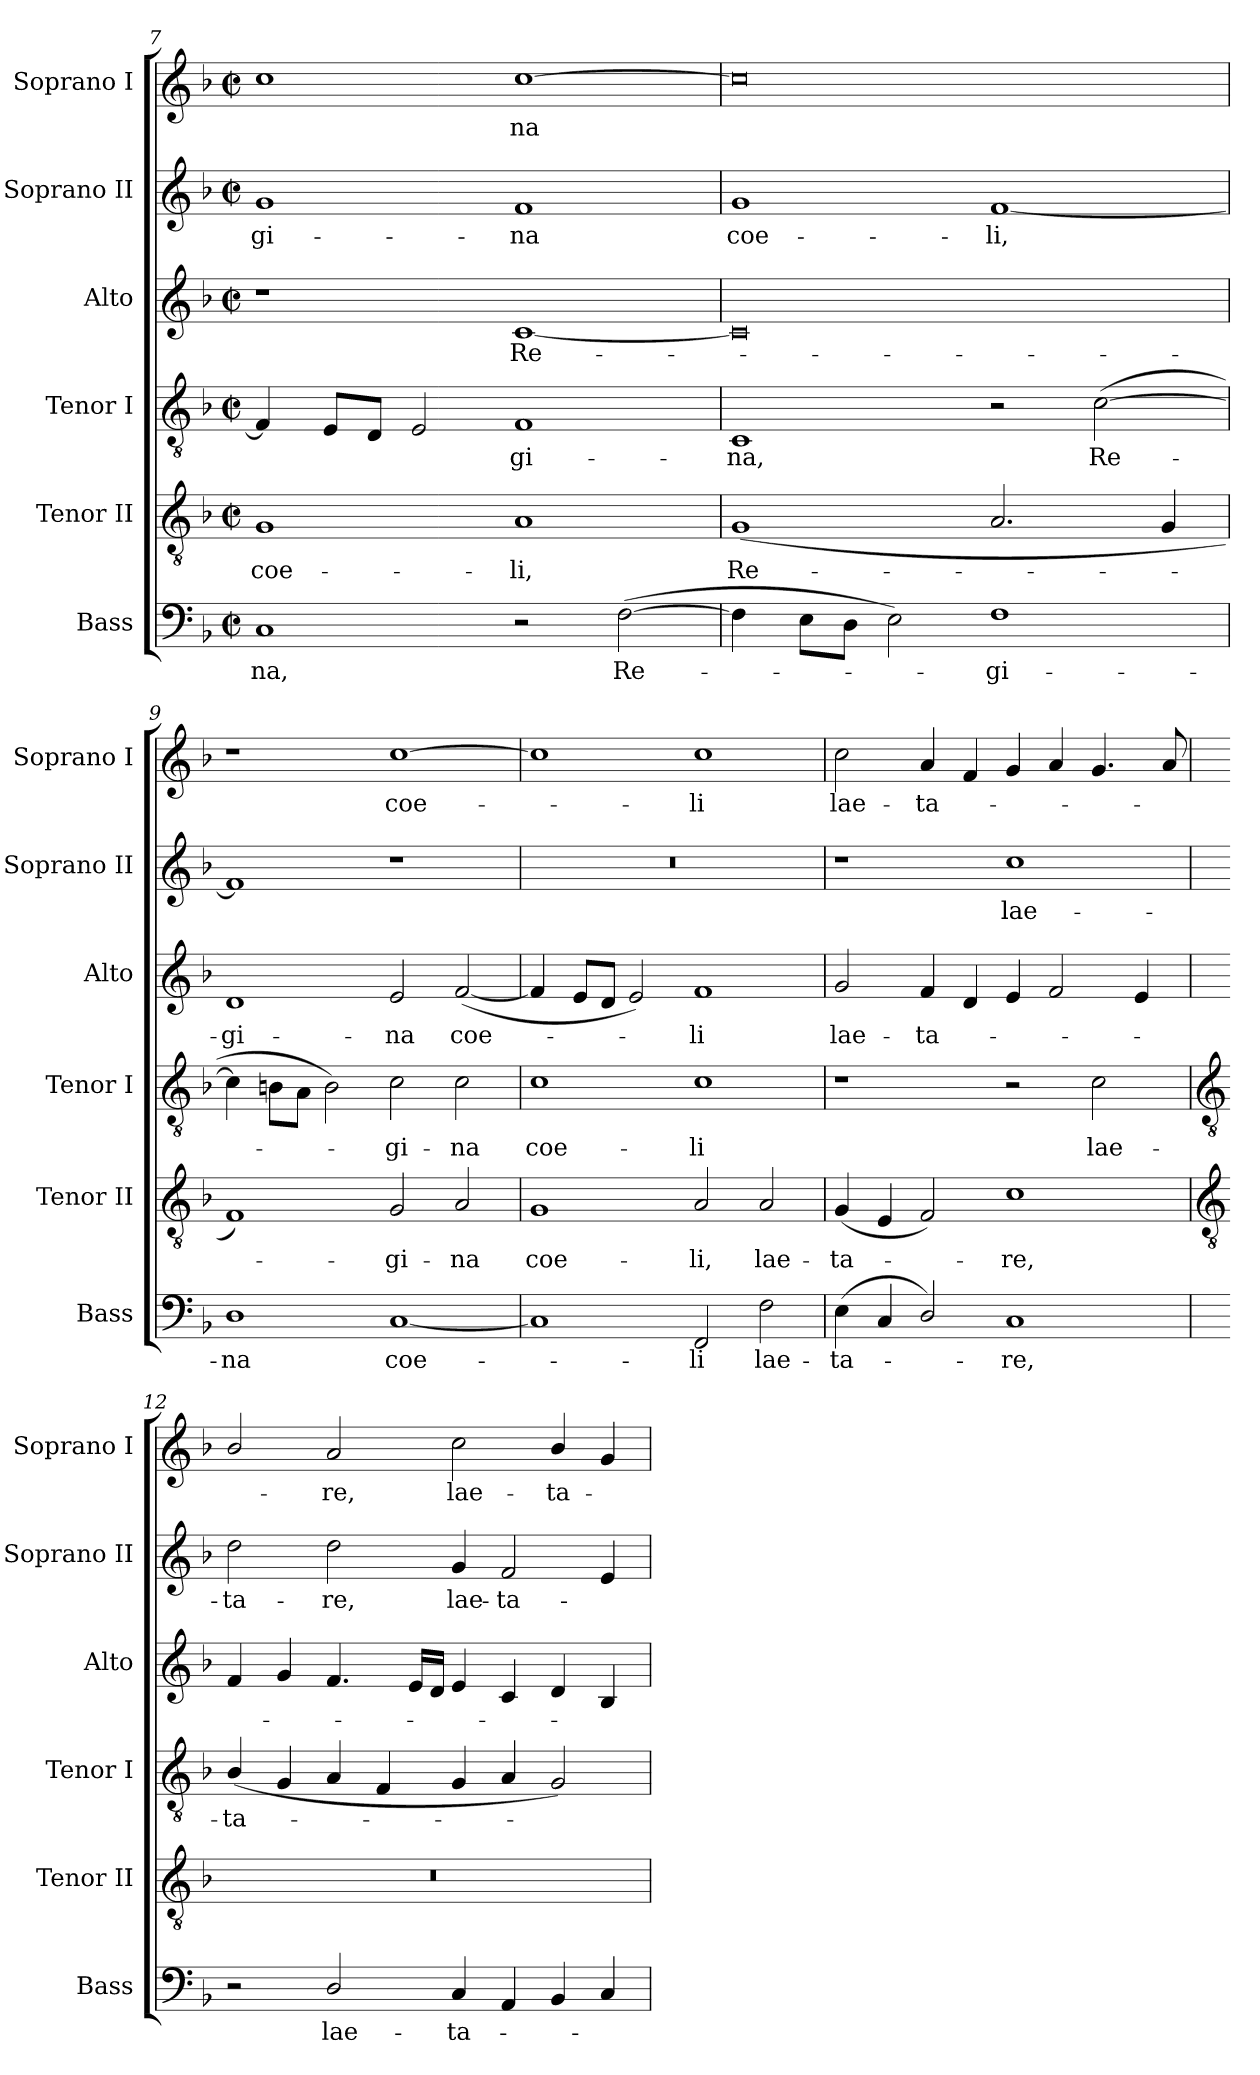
**kern	**text	**kern	**text	**kern	**text	**kern	**text	**kern	**text	**kern	**text
*part6	*part6	*part5	*part5	*part4	*part4	*part3	*part3	*part2	*part2	*part1	*part1
*staff6	*staff6	*staff5	*staff5	*staff4	*staff4	*staff3	*staff3	*staff2	*staff2	*staff1	*staff1
*I"Bass	*	*I"Tenor II	*	*I"Tenor I	*	*I"Alto	*	*I"Soprano II	*	*I"Soprano I	*
*I'Bass	*	*I'Tenor II	*	*I'Tenor I	*	*I'Alto	*	*I'Soprano II	*	*I'Soprano I	*
!!LO:LB:g=z
*clefF4	*	*clefGv2	*	*clefGv2	*	*clefG2	*	*clefG2	*	*clefG2	*
*k[b-]	*	*k[b-]	*	*k[b-]	*	*k[b-]	*	*k[b-]	*	*k[b-]	*
*F:	*	*F:	*	*F:	*	*F:	*	*F:	*	*F:	*
*M4/2	*	*M4/2	*	*M4/2	*	*M4/2	*	*M4/2	*	*M4/2	*
*met(c|)	*	*met(c|)	*	*met(c|)	*	*met(c|)	*	*met(c|)	*	*met(c|)	*
=7	=7	=7	=7	=7	=7	=7	=7	=7	=7	=7	=7
!	!LO:LY:b	!	!LO:LY:b	!	!	!	!	!	!LO:LY:b	!	!
1C	-na,	1G	coe-	4F]	.	1r	.	1g	-gi-	1cc	.
.	.	.	.	8EL	.	.	.	.	.	.	.
.	.	.	.	8DJ	.	.	.	.	.	.	.
.	.	.	.	2E	.	.	.	.	.	.	.
!	!	!	!LO:LY:b	!	!LO:LY:b	!	!LO:LY:b	!	!LO:LY:b	!	!LO:LY:b
2r	.	1A	-li,	1F	gi-	[1c	Re-	1f	-na	[1cc	na
!	!LO:LY:b	!	!	!	!	!	!	!	!	!	!
(>[2F	Re-	.	.	.	.	.	.	.	.	.	.
=8	=8	=8	=8	=8	=8	=8	=8	=8	=8	=8	=8
!	!	!	!LO:LY:b	!	!LO:LY:b	!	!	!	!LO:LY:b	!	!
4F]	.	(<1G	Re-	1C	-na,	0c]	.	1g	coe-	0cc]	.
8EL	.	.	.	.	.	.	.	.	.	.	.
8DJ	.	.	.	.	.	.	.	.	.	.	.
2E)	.	.	.	.	.	.	.	.	.	.	.
!	!LO:LY:b	!	!	!	!	!	!	!	!LO:LY:b	!	!
1F	gi-	2.A	.	2r	.	.	.	[1f	-li,	.	.
!	!	!	!	!	!LO:LY:b	!	!	!	!	!	!
.	.	.	.	(>[2c	Re-	.	.	.	.	.	.
.	.	4G	.	.	.	.	.	.	.	.	.
=9	=9	=9	=9	=9	=9	=9	=9	=9	=9	=9	=9
!	!LO:LY:b	!	!	!	!	!	!LO:LY:b	!	!	!	!
1D	-na	1F)	.	4c]	.	1d	gi-	1f]	.	1r	.
.	.	.	.	8Bn\L	.	.	.	.	.	.	.
.	.	.	.	8A\J	.	.	.	.	.	.	.
.	.	.	.	2B)	.	.	.	.	.	.	.
!	!LO:LY:b	!	!LO:LY:b	!	!LO:LY:b	!	!LO:LY:b	!	!	!	!LO:LY:b
[1C	coe-	2G	gi-	2c	gi-	2e	-na	1r	.	[1cc	coe-
!	!	!	!LO:LY:b	!	!LO:LY:b	!	!LO:LY:b	!	!	!	!
.	.	2A	-na	2c	-na	(<[2f	coe-	.	.	.	.
=10	=10	=10	=10	=10	=10	=10	=10	=10	=10	=10	=10
!	!	!	!LO:LY:b	!	!LO:LY:b	!	!	!	!	!	!
1C]	.	1G	coe-	1c	coe-	4f]	.	0r	.	1cc]	.
.	.	.	.	.	.	8eL	.	.	.	.	.
.	.	.	.	.	.	8dJ	.	.	.	.	.
.	.	.	.	.	.	2e)	.	.	.	.	.
!	!LO:LY:b	!	!LO:LY:b	!	!LO:LY:b	!	!LO:LY:b	!	!	!	!LO:LY:b
2FF	li	2A	-li,	1c	-li	1f	li	.	.	1cc	li
!	!LO:LY:b	!	!LO:LY:b	!	!	!	!	!	!	!	!
2F	lae-	2A	lae-	.	.	.	.	.	.	.	.
=11	=11	=11	=11	=11	=11	=11	=11	=11	=11	=11	=11
!	!LO:LY:b	!	!LO:LY:b	!	!	!	!LO:LY:b	!	!	!	!LO:LY:b
(<4E	-ta-	(<4G	-ta-	1r	.	2g	lae-	1r	.	2cc	lae-
4C	.	4E	.	.	.	.	.	.	.	.	.
!	!	!	!	!	!	!	!LO:LY:b	!	!	!	!LO:LY:b
2D/)	.	2F)	.	.	.	4f	-ta-	.	.	4a	-ta-
.	.	.	.	.	.	4d	.	.	.	4f	.
!	!LO:LY:b	!	!LO:LY:b	!	!	!	!	!	!LO:LY:b	!	!
1C	re,	1c	re,	2r	.	4e	.	1cc	lae-	4g	.
.	.	.	.	.	.	2f	.	.	.	4a	.
!	!	!	!	!	!LO:LY:b	!	!	!	!	!	!
.	.	.	.	2c	lae-	.	.	.	.	4.g	.
.	.	.	.	.	.	4e	.	.	.	.	.
.	.	.	.	.	.	.	.	.	.	8a	.
!!LO:LB:g=z
=12	=12	=12	=12	=12	=12	=12	=12	=12	=12	=12	=12
*	*	*clefGv2	*	*clefGv2	*	*	*	*	*	*	*
!	!	!	!	!	!LO:LY:b	!	!	!	!LO:LY:b	!	!
2r	.	0r	.	(<4B-/	-ta-	4f	.	2dd	-ta-	2b-/	.
.	.	.	.	4G	.	4g	.	.	.	.	.
!	!LO:LY:b	!	!	!	!	!	!	!	!LO:LY:b	!	!LO:LY:b
2D/	lae-	.	.	4A	.	4.f	.	2dd	-re,	2a	re,
.	.	.	.	4F	.	.	.	.	.	.	.
.	.	.	.	.	.	16eLL	.	.	.	.	.
.	.	.	.	.	.	16dJJ	.	.	.	.	.
!	!LO:LY:b	!	!	!	!	!	!	!	!LO:LY:b	!	!LO:LY:b
4C	-ta-	.	.	4G	.	4e	.	4g	lae-	2cc	lae-
!	!	!	!	!	!	!	!	!	!LO:LY:b	!	!
4AA	.	.	.	4A	.	4c	.	2f	-ta-	.	.
!	!	!	!	!	!	!	!	!	!	!	!LO:LY:b
4BB-	.	.	.	2G)	.	4d	.	.	.	4b-/	-ta-
4C	.	.	.	.	.	4B-	.	4e	.	4g	.
=	=	=	=	=	=	=	=	=	=	=	=
*-	*-	*-	*-	*-	*-	*-	*-	*-	*-	*-	*-
